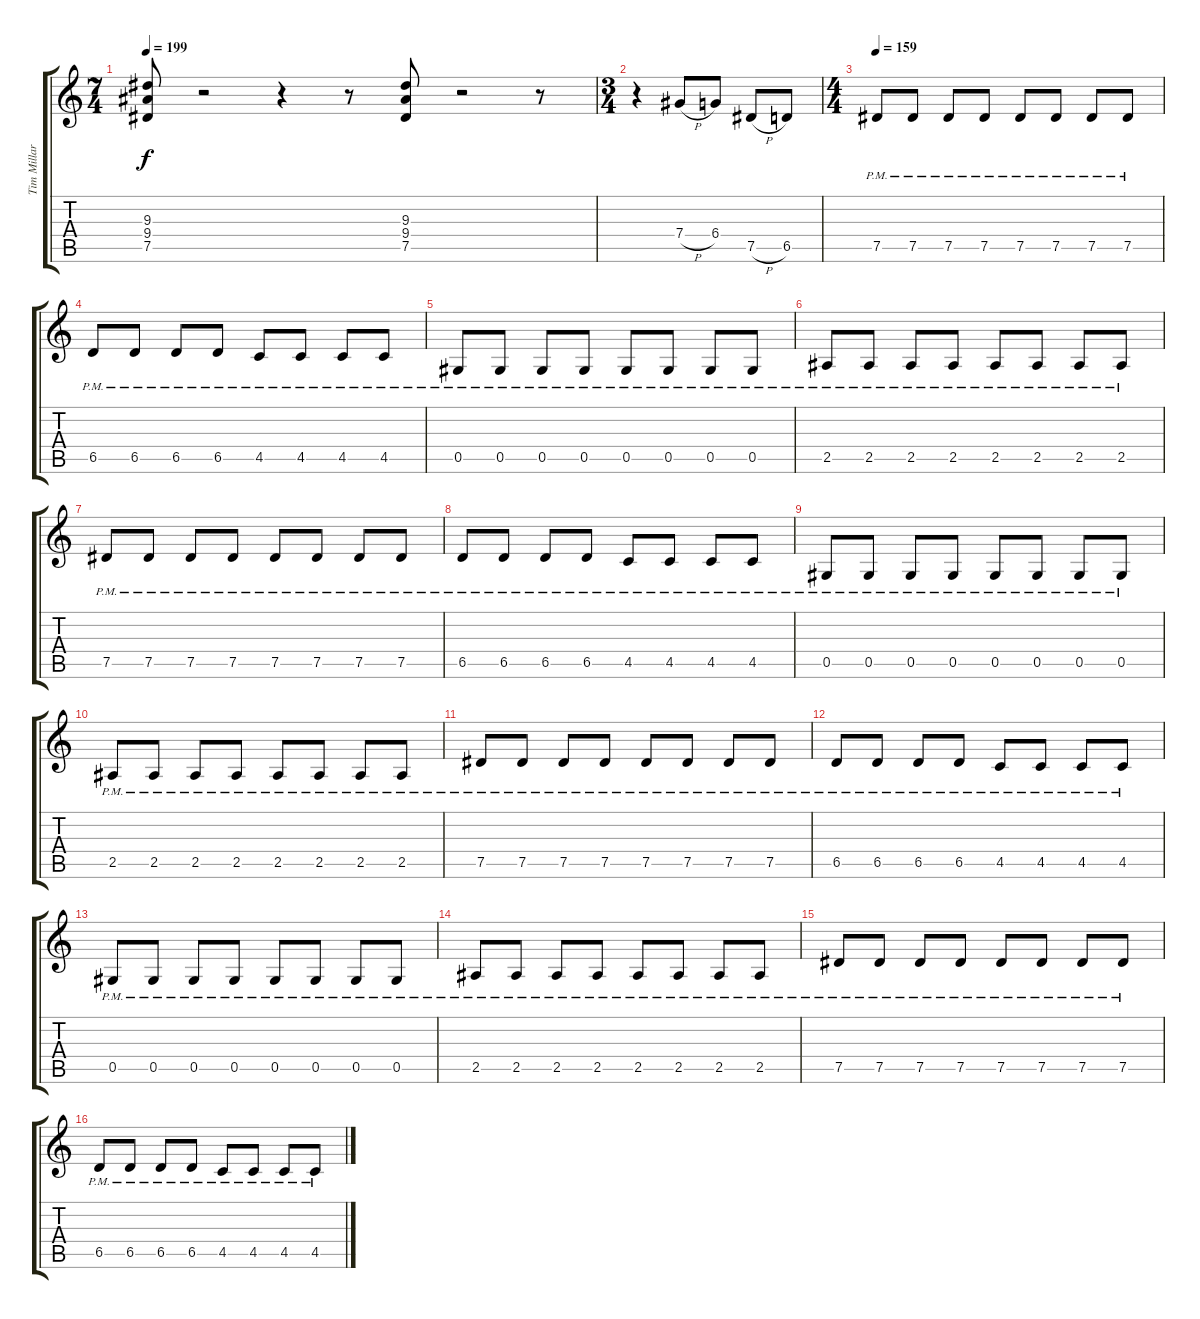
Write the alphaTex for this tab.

\track ("Tim Millar" "Tim Millar") {instrument distortionguitar}
\staff {score tabs}
\tuning (Eb4 Bb3 Gb3 Db3 Ab2 Db2) {hide}
\ts (7 4)
\tempo 199
\clef g2
\ks c
(9.3 9.4 7.5).8{dy f} r.2 r.4 r.8 (9.3 9.4 7.5).8 r.2 r.8 |
\ts (3 4)
r.4 7.4{h}.8 6.4.8 7.5{h}.8 6.5.8 |
\ts (4 4)
\tempo 159
7.5{pm}.8{volume 10} 7.5{pm}.8 7.5{pm}.8 7.5{pm}.8 7.5{pm}.8 7.5{pm}.8 7.5{pm}.8 7.5{pm}.8 |
6.5{pm}.8 6.5{pm}.8 6.5{pm}.8 6.5{pm}.8 4.5{pm}.8 4.5{pm}.8 4.5{pm}.8 4.5{pm}.8 |
0.5{pm}.8 0.5{pm}.8 0.5{pm}.8 0.5{pm}.8 0.5{pm}.8 0.5{pm}.8 0.5{pm}.8 0.5{pm}.8 |
2.5{pm}.8 2.5{pm}.8 2.5{pm}.8 2.5{pm}.8 2.5{pm}.8 2.5{pm}.8 2.5{pm}.8 2.5{pm}.8 |
7.5{pm}.8 7.5{pm}.8 7.5{pm}.8 7.5{pm}.8 7.5{pm}.8 7.5{pm}.8 7.5{pm}.8 7.5{pm}.8 |
6.5{pm}.8 6.5{pm}.8 6.5{pm}.8 6.5{pm}.8 4.5{pm}.8 4.5{pm}.8 4.5{pm}.8 4.5{pm}.8 |
0.5{pm}.8 0.5{pm}.8 0.5{pm}.8 0.5{pm}.8 0.5{pm}.8 0.5{pm}.8 0.5{pm}.8 0.5{pm}.8 |
2.5{pm}.8 2.5{pm}.8 2.5{pm}.8 2.5{pm}.8 2.5{pm}.8 2.5{pm}.8 2.5{pm}.8 2.5{pm}.8 |
7.5{pm}.8 7.5{pm}.8 7.5{pm}.8 7.5{pm}.8 7.5{pm}.8 7.5{pm}.8 7.5{pm}.8 7.5{pm}.8 |
6.5{pm}.8 6.5{pm}.8 6.5{pm}.8 6.5{pm}.8 4.5{pm}.8 4.5{pm}.8 4.5{pm}.8 4.5{pm}.8 |
0.5{pm}.8 0.5{pm}.8 0.5{pm}.8 0.5{pm}.8 0.5{pm}.8 0.5{pm}.8 0.5{pm}.8 0.5{pm}.8 |
2.5{pm}.8 2.5{pm}.8 2.5{pm}.8 2.5{pm}.8 2.5{pm}.8 2.5{pm}.8 2.5{pm}.8 2.5{pm}.8 |
7.5{pm}.8 7.5{pm}.8 7.5{pm}.8 7.5{pm}.8 7.5{pm}.8 7.5{pm}.8 7.5{pm}.8 7.5{pm}.8 |
6.5{pm}.8 6.5{pm}.8 6.5{pm}.8 6.5{pm}.8 4.5{pm}.8 4.5{pm}.8 4.5{pm}.8 4.5{pm}.8
